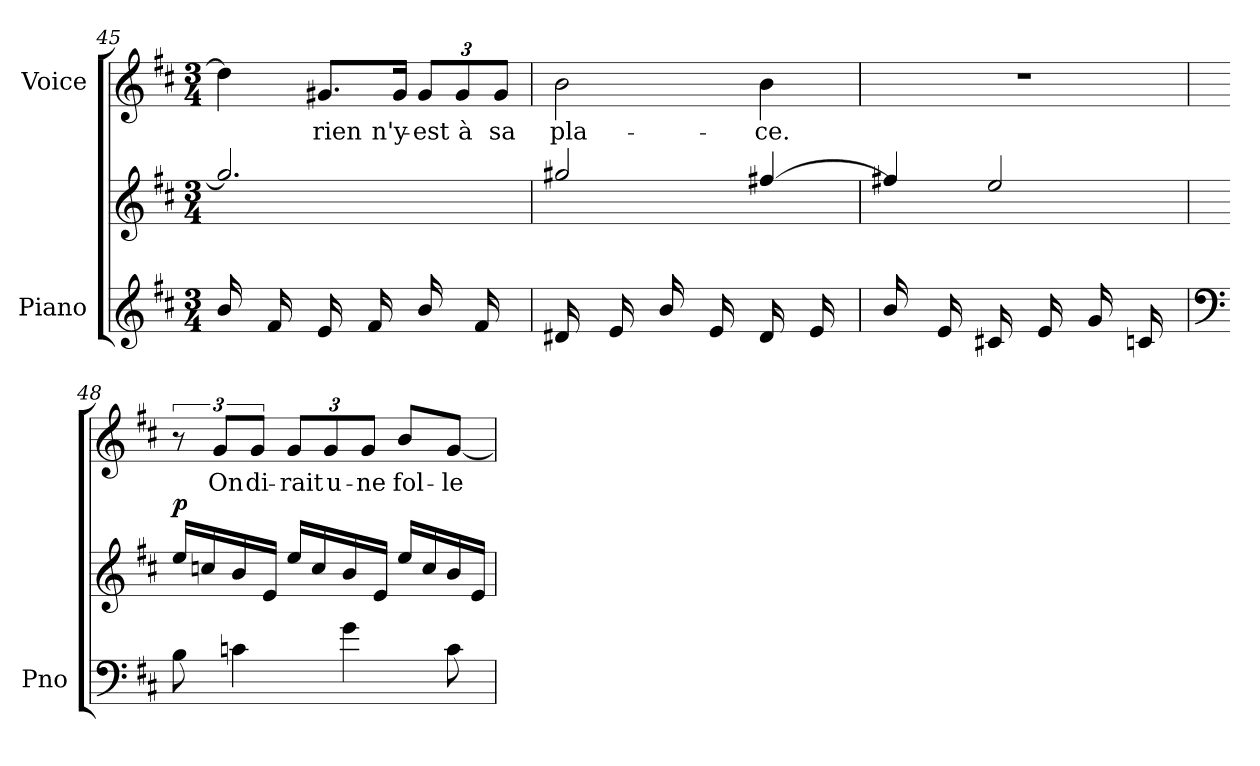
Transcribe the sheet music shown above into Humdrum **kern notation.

**kern	**kern	**dynam	**kern	**text
*part2	*part2	*part2	*part1	*part1
*staff3	*staff2	*staff2/3	*staff1	*staff1
*I"Piano	*	*	*I"Voice	*
*I'Pno	*	*	*	*
*clefG2	*clefG2	*	*clefG2	*
*k[f#c#]	*k[f#c#]	*	*k[f#c#]	*
*M3/4	*M3/4	*	*M3/4	*
=45	=45	=45	=45	=45
*	*^	*	*	*
16b/LL	2.gg#/]	16ryy	.	4dd\]	.
16ryy	.	16dd\	.	.	.
16f#/	.	16ryy	.	.	.
16ryy	.	16g#X\JJ	.	.	.
16e/LL	.	16ryy	.	8.g#X/L	rien
16ryy	.	16dd\	.	.	.
16f#/	.	16ryy	.	.	.
16ryy	.	16g#\JJ	.	16g#/Jk	n'y-
16b/LL	.	16ryy	.	12g#/L	-est
16ryy	.	16dd\	.	.	.
.	.	.	.	12g#/	à
16f#/	.	16ryy	.	.	.
.	.	.	.	12g#/J	sa
16ryy	.	16g#\JJ	.	.	.
=46	=46	=46	=46	=46	=46
16d#X/LL	2gg#X/	16ryy	.	2b\	pla-
16ryy	.	16dd#X\	.	.	.
16e/	.	16ryy	.	.	.
16ryy	.	16g#X\JJ	.	.	.
16b/LL	.	16ryy	.	.	.
16ryy	.	16dd#\	.	.	.
16e/	.	16ryy	.	.	.
16ryy	.	16g#\JJ	.	.	.
16d#/LL	[>4ff#X/	16ryy	.	4b\	-ce.
16ryy	.	16dd#\	.	.	.
16e/	.	16ryy	.	.	.
16ryy	.	16g#\JJ	.	.	.
=47	=47	=47	=47	=47	=47
16b/LL	4ff#X/]	16ryy	.	2.r	.
16ryy	.	16dd#X\	.	.	.
16e/	.	16ryy	.	.	.
16ryy	.	16g#X\JJ	.	.	.
16c#X/LL	2ee/	16ryy	.	.	.
16ryy	.	16a#X\	.	.	.
16e/	.	16ryy	.	.	.
16ryy	.	16f#\JJ	.	.	.
16g/LL	.	16ryy	.	.	.
16ryy	.	16a#\	.	.	.
16cn/	.	16ryy	.	.	.
16ryy	.	16f#\JJ	.	.	.
*	*v	*v	*	*	*
=48	=48	=48	=48	=48
*clefF4	*	*	*	*
*	*^	*	*	*
!	!	!	!LO:DY:a	!	!
*	*v	*v	*	*	*
8B\	16ee/LL	p	12r	.
.	16ccn/	.	.	.
.	.	.	12g/L	On
4cn\	16b/	.	.	.
.	.	.	12g/J	di-
.	16e/JJ	.	.	.
.	16ee/LL	.	12g/L	-rait
.	16cc/	.	.	.
.	.	.	12g/	u-
4g\	16b/	.	.	.
.	.	.	12g/J	-ne
.	16e/JJ	.	.	.
.	16ee/LL	.	8b/L	fol-
.	16cc/	.	.	.
8c\	16b/	.	[8g/J	-le
.	16e/JJ	.	.	.
=	=	=	=	=
*-	*-	*-	*-	*-
